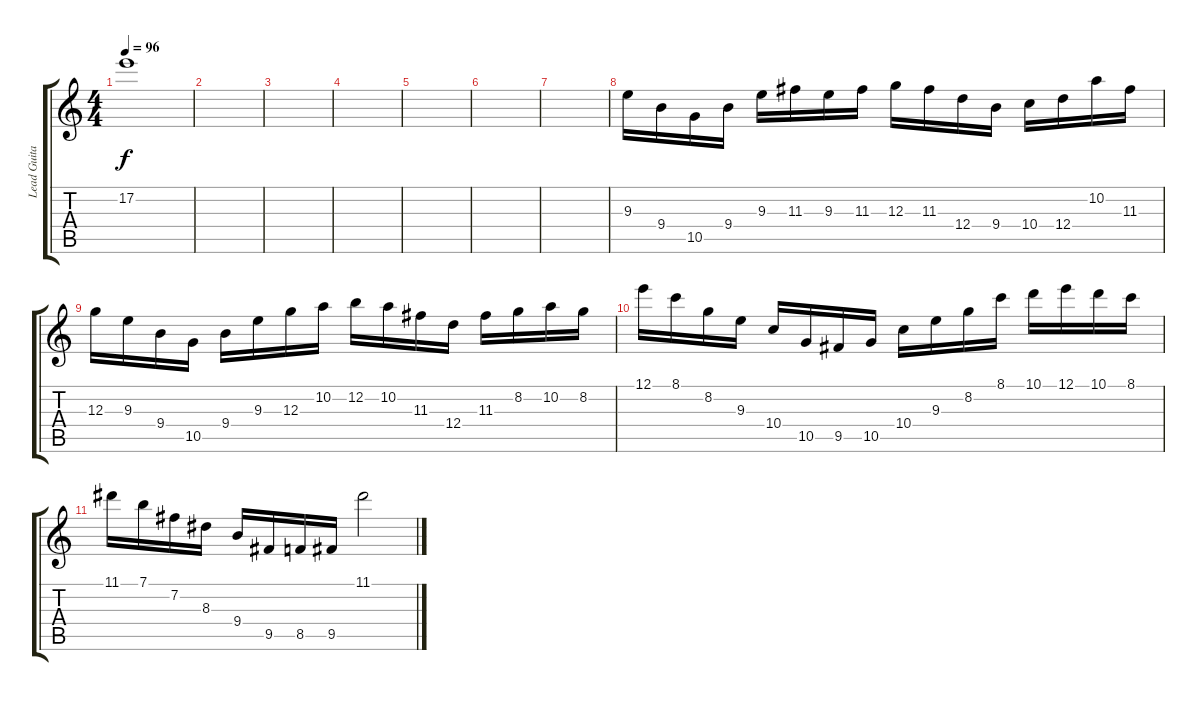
\track ("Lead Guitar" "Lead Guita") {instrument distortionguitar}
\staff {score tabs}
\tuning (E4 B3 G3 D3 A2 D2) {hide}
\ts (4 4)
\tempo 96
\clef g2
\ks c
17.2{t}.1{dy f} |
|
|
|
|
|
|
9.3.16 9.4.16 10.5.16 9.4.16 9.3.16 11.3.16 9.3.16 11.3.16 12.3.16 11.3.16 12.4.16 9.4.16 10.4.16 12.4.16 10.2.16 11.3.16 |
12.3.16 9.3.16 9.4.16 10.5.16 9.4.16 9.3.16 12.3.16 10.2.16 12.2.16 10.2.16 11.3.16 12.4.16 11.3.16 8.2.16 10.2.16 8.2.16 |
12.1.16 8.1.16 8.2.16 9.3.16 10.4.16 10.5.16 9.5.16 10.5.16 10.4.16 9.3.16 8.2.16 8.1.16 10.1.16 12.1.16 10.1.16 8.1.16 |
11.1.16 7.1.16 7.2.16 8.3.16 9.4.16 9.5.16 8.5.16 9.5.16 11.1.2
